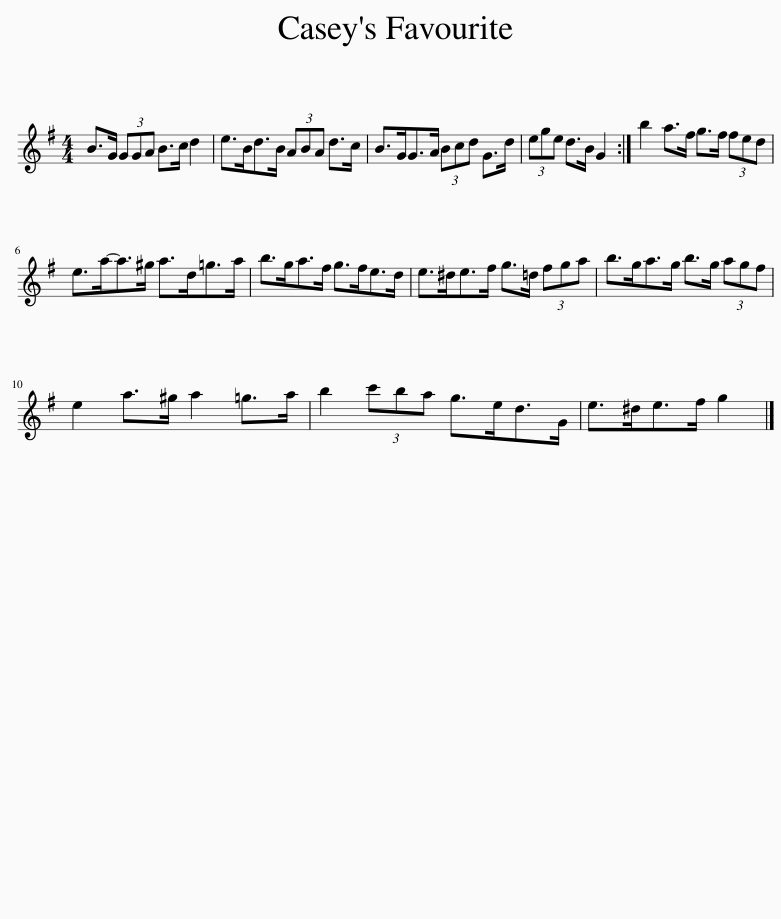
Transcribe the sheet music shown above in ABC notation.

X:1
L:1/8
M:4/4
I:linebreak $
K:G
V:1 treble
V:1
 B>G (3GGA B>c d2 | e>Bd>B (3ABA d>c | B>GG>A (3Bcd G>d | (3ege d>B G2 :| b2 a>f g>f (3fed |$ %5
 e>a-a>^g a>d=g>a | b>ga>f g>fe>d | e>^de>f g>=d (3fga | b>ga>g b>g (3agf |$ e2 a>^g a2 =g>a | %10
 b2 (3c'ba g>ed>G | e>^de>f g2 |] %12
